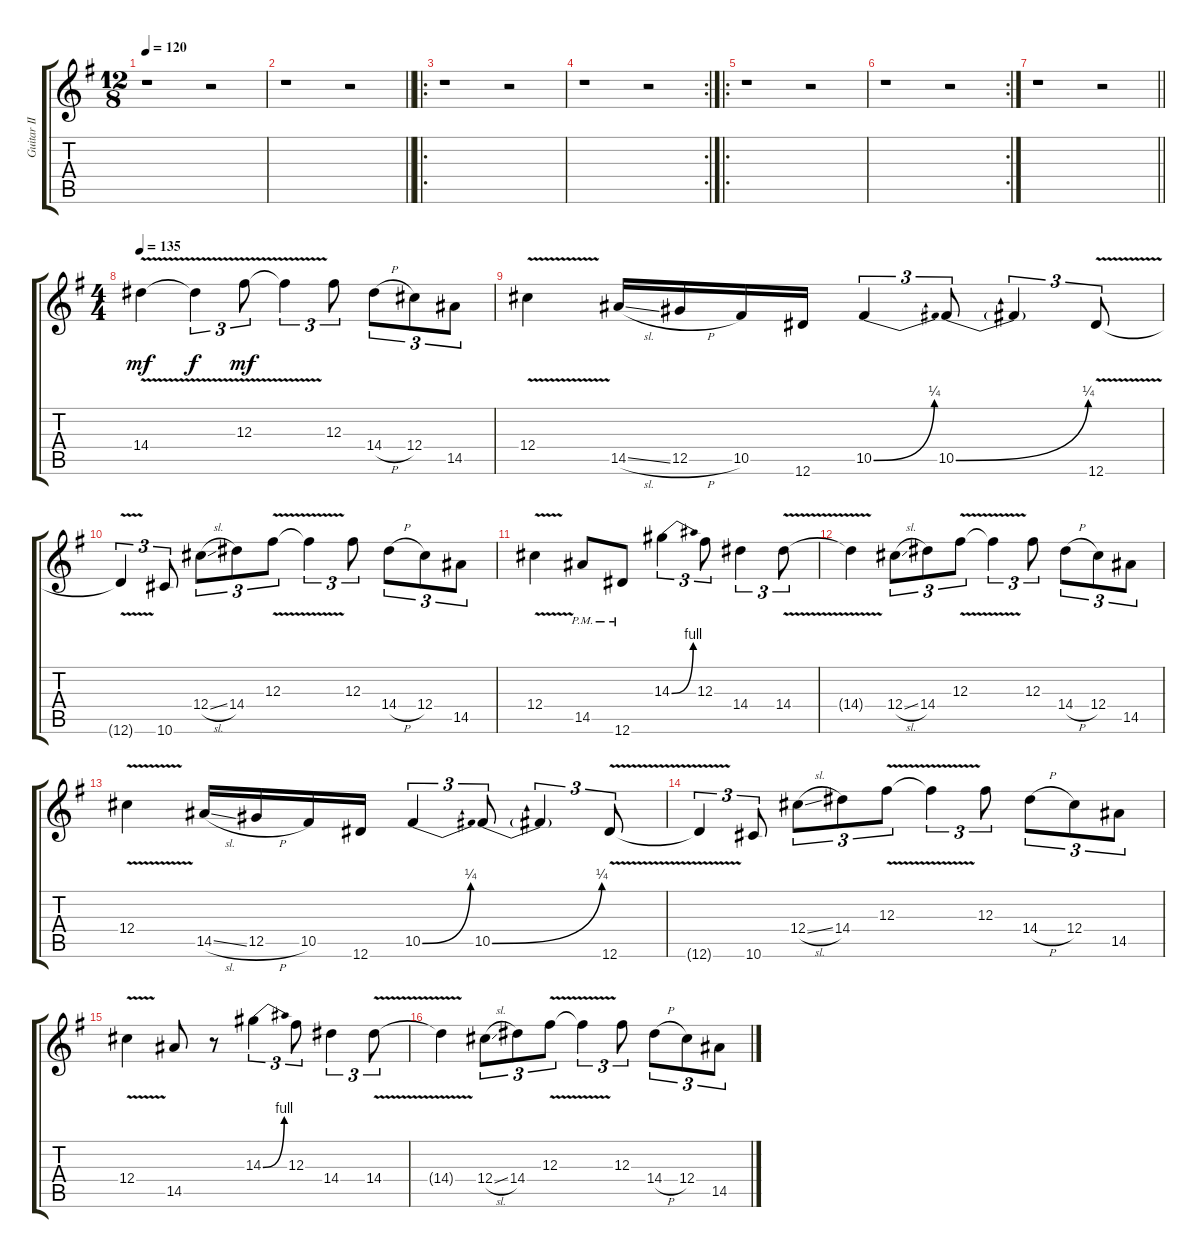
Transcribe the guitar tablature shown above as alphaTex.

\track ("Guitar II" "Guitar II") {instrument distortionguitar}
\staff {score tabs}
\tuning (Eb4 Bb3 Gb3 Db3 Ab2 Eb2) {hide}
\ts (12 8)
\tempo 120
\clef g2
\ks eminor
r.1{dy mf} r.2 |
\barLineRight lightlight
r.1 r.2 |
\ro
r.1 r.2 |
\rc 2
r.1 r.2 |
\ro
r.1 r.2 |
\rc 2
r.1 r.2 |
\barLineRight lightlight
r.1 r.2 |
\ts (4 4)
\tempo 135
14.4{v}.4 14.4{t}.4{tu (3 2) dy f} 12.3{v}.8{tu (3 2) dy mf} 12.3{t}.4{tu (3 2)} 12.3.8{tu (3 2)} 14.4{h}.8{tu (3 2)} 12.4.8{tu (3 2)} 14.5.8{tu (3 2)} |
12.4{v}.4 14.5{sl}.16 12.5{h}.16 10.5.16 12.6.16 10.5{be (bend 0 0 60 1)}.4{tu (3 2)} 10.5{be (bend 0 0 60 1)}.8{tu (3 2)} 10.5{t}.4{tu (3 2)} 12.6{v}.8{tu (3 2)} |
12.6{t}.4{tu (3 2)} 10.6.8{tu (3 2)} 12.4{sl}.8{tu (3 2)} 14.4.8{tu (3 2)} 12.3{v}.8{tu (3 2)} 12.3{t}.4{tu (3 2)} 12.3.8{tu (3 2)} 14.4{h}.8{tu (3 2)} 12.4.8{tu (3 2)} 14.5.8{tu (3 2)} |
12.4{v}.4 14.5{pm}.8 12.6{pm}.8 14.3{be (bend 0 0 60 4)}.4{tu (3 2)} 12.3.8{tu (3 2)} 14.4.4{tu (3 2)} 14.4{v}.8{tu (3 2)} |
14.4{t}.4 12.4{sl}.8{tu (3 2)} 14.4.8{tu (3 2)} 12.3{v}.8{tu (3 2)} 12.3{t}.4{tu (3 2)} 12.3.8{tu (3 2)} 14.4{h}.8{tu (3 2)} 12.4.8{tu (3 2)} 14.5.8{tu (3 2)} |
12.4{v}.4 14.5{sl}.16 12.5{h}.16 10.5.16 12.6.16 10.5{be (bend 0 0 60 1)}.4{tu (3 2)} 10.5{be (bend 0 0 60 1)}.8{tu (3 2)} 10.5{t}.4{tu (3 2)} 12.6{v}.8{tu (3 2)} |
12.6{t}.4{tu (3 2)} 10.6.8{tu (3 2)} 12.4{sl}.8{tu (3 2)} 14.4.8{tu (3 2)} 12.3{v}.8{tu (3 2)} 12.3{t}.4{tu (3 2)} 12.3.8{tu (3 2)} 14.4{h}.8{tu (3 2)} 12.4.8{tu (3 2)} 14.5.8{tu (3 2)} |
12.4{v}.4 14.5.8 r.8 14.3{be (bend 0 0 60 4)}.4{tu (3 2)} 12.3.8{tu (3 2)} 14.4.4{tu (3 2)} 14.4{v}.8{tu (3 2)} |
14.4{t}.4 12.4{sl}.8{tu (3 2)} 14.4.8{tu (3 2)} 12.3{v}.8{tu (3 2)} 12.3{t}.4{tu (3 2)} 12.3.8{tu (3 2)} 14.4{h}.8{tu (3 2)} 12.4.8{tu (3 2)} 14.5.8{tu (3 2)}
